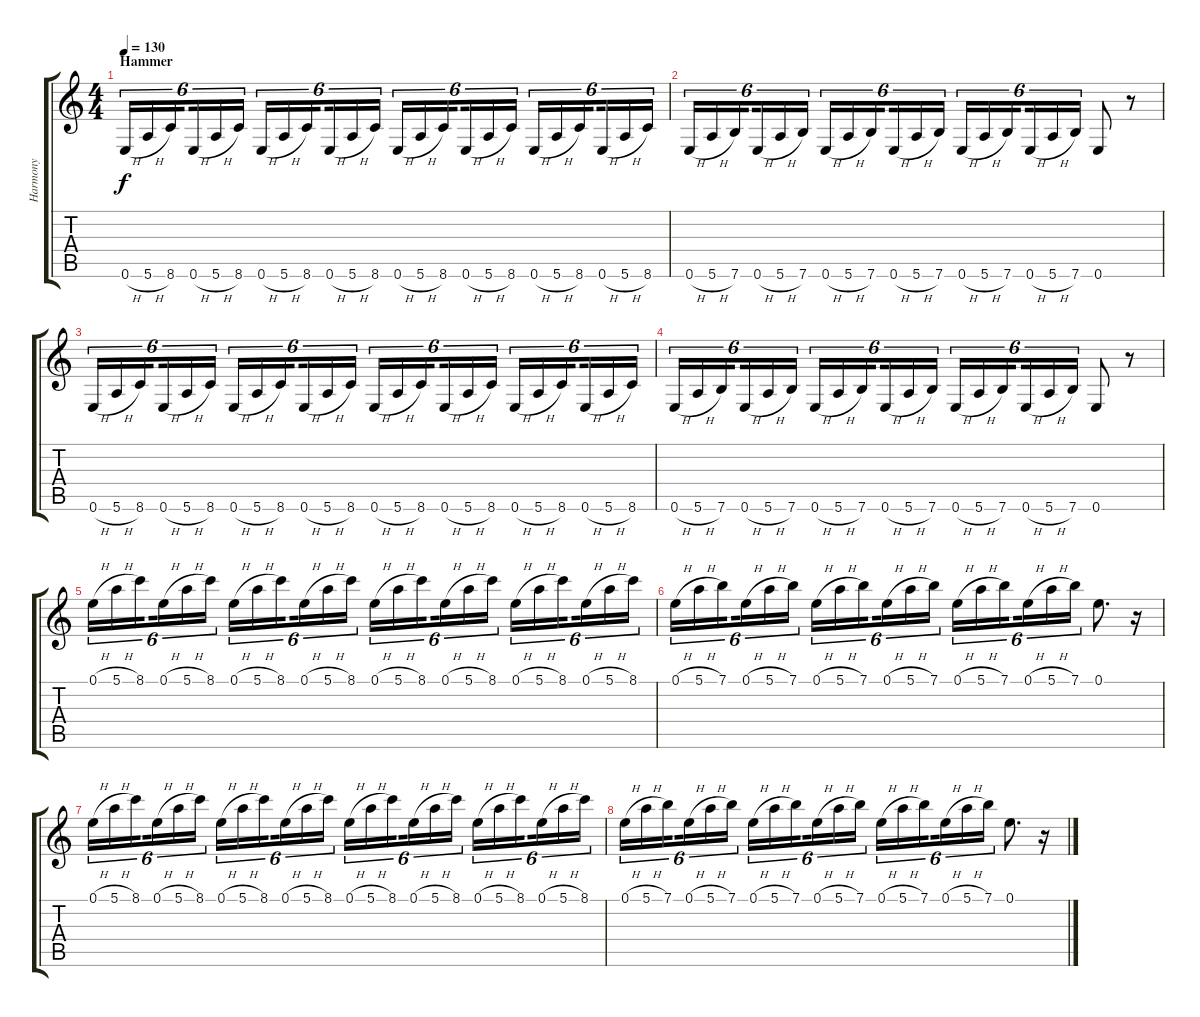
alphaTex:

\track ("Harmony" "Harmony") {instrument distortionguitar}
\staff {score tabs}
\tuning (E4 B3 G3 D3 A2 E2) {hide}
\ts (4 4)
\section ("" "Hammer")
\tempo 130
\clef g2
\ks c
0.6{h}.16{tu (6 4) dy f} 5.6{h}.16{tu (6 4)} 8.6.16{tu (6 4) beam splitsecondary} 0.6{h}.16{tu (6 4)} 5.6{h}.16{tu (6 4)} 8.6.16{tu (6 4)} 0.6{h}.16{tu (6 4)} 5.6{h}.16{tu (6 4)} 8.6.16{tu (6 4) beam splitsecondary} 0.6{h}.16{tu (6 4)} 5.6{h}.16{tu (6 4)} 8.6.16{tu (6 4)} 0.6{h}.16{tu (6 4)} 5.6{h}.16{tu (6 4)} 8.6.16{tu (6 4) beam splitsecondary} 0.6{h}.16{tu (6 4)} 5.6{h}.16{tu (6 4)} 8.6.16{tu (6 4)} 0.6{h}.16{tu (6 4)} 5.6{h}.16{tu (6 4)} 8.6.16{tu (6 4) beam splitsecondary} 0.6{h}.16{tu (6 4)} 5.6{h}.16{tu (6 4)} 8.6.16{tu (6 4)} |
0.6{h}.16{tu (6 4)} 5.6{h}.16{tu (6 4)} 7.6.16{tu (6 4) beam splitsecondary} 0.6{h}.16{tu (6 4)} 5.6{h}.16{tu (6 4)} 7.6.16{tu (6 4)} 0.6{h}.16{tu (6 4)} 5.6{h}.16{tu (6 4)} 7.6.16{tu (6 4) beam splitsecondary} 0.6{h}.16{tu (6 4)} 5.6{h}.16{tu (6 4)} 7.6.16{tu (6 4)} 0.6{h}.16{tu (6 4)} 5.6{h}.16{tu (6 4)} 7.6.16{tu (6 4) beam splitsecondary} 0.6{h}.16{tu (6 4)} 5.6{h}.16{tu (6 4)} 7.6.16{tu (6 4)} 0.6.8 r.8 |
0.6{h}.16{tu (6 4)} 5.6{h}.16{tu (6 4)} 8.6.16{tu (6 4) beam splitsecondary} 0.6{h}.16{tu (6 4)} 5.6{h}.16{tu (6 4)} 8.6.16{tu (6 4)} 0.6{h}.16{tu (6 4)} 5.6{h}.16{tu (6 4)} 8.6.16{tu (6 4) beam splitsecondary} 0.6{h}.16{tu (6 4)} 5.6{h}.16{tu (6 4)} 8.6.16{tu (6 4)} 0.6{h}.16{tu (6 4)} 5.6{h}.16{tu (6 4)} 8.6.16{tu (6 4) beam splitsecondary} 0.6{h}.16{tu (6 4)} 5.6{h}.16{tu (6 4)} 8.6.16{tu (6 4)} 0.6{h}.16{tu (6 4)} 5.6{h}.16{tu (6 4)} 8.6.16{tu (6 4) beam splitsecondary} 0.6{h}.16{tu (6 4)} 5.6{h}.16{tu (6 4)} 8.6.16{tu (6 4)} |
0.6{h}.16{tu (6 4)} 5.6{h}.16{tu (6 4)} 7.6.16{tu (6 4) beam splitsecondary} 0.6{h}.16{tu (6 4)} 5.6{h}.16{tu (6 4)} 7.6.16{tu (6 4)} 0.6{h}.16{tu (6 4)} 5.6{h}.16{tu (6 4)} 7.6.16{tu (6 4) beam splitsecondary} 0.6{h}.16{tu (6 4)} 5.6{h}.16{tu (6 4)} 7.6.16{tu (6 4)} 0.6{h}.16{tu (6 4)} 5.6{h}.16{tu (6 4)} 7.6.16{tu (6 4) beam splitsecondary} 0.6{h}.16{tu (6 4)} 5.6{h}.16{tu (6 4)} 7.6.16{tu (6 4)} 0.6.8 r.8 |
0.1{h}.16{tu (6 4)} 5.1{h}.16{tu (6 4)} 8.1.16{tu (6 4) beam splitsecondary} 0.1{h}.16{tu (6 4)} 5.1{h}.16{tu (6 4)} 8.1.16{tu (6 4)} 0.1{h}.16{tu (6 4)} 5.1{h}.16{tu (6 4)} 8.1.16{tu (6 4) beam splitsecondary} 0.1{h}.16{tu (6 4)} 5.1{h}.16{tu (6 4)} 8.1.16{tu (6 4)} 0.1{h}.16{tu (6 4)} 5.1{h}.16{tu (6 4)} 8.1.16{tu (6 4) beam splitsecondary} 0.1{h}.16{tu (6 4)} 5.1{h}.16{tu (6 4)} 8.1.16{tu (6 4)} 0.1{h}.16{tu (6 4)} 5.1{h}.16{tu (6 4)} 8.1.16{tu (6 4) beam splitsecondary} 0.1{h}.16{tu (6 4)} 5.1{h}.16{tu (6 4)} 8.1.16{tu (6 4)} |
0.1{h}.16{tu (6 4)} 5.1{h}.16{tu (6 4)} 7.1.16{tu (6 4) beam splitsecondary} 0.1{h}.16{tu (6 4)} 5.1{h}.16{tu (6 4)} 7.1.16{tu (6 4)} 0.1{h}.16{tu (6 4)} 5.1{h}.16{tu (6 4)} 7.1.16{tu (6 4) beam splitsecondary} 0.1{h}.16{tu (6 4)} 5.1{h}.16{tu (6 4)} 7.1.16{tu (6 4)} 0.1{h}.16{tu (6 4)} 5.1{h}.16{tu (6 4)} 7.1.16{tu (6 4) beam splitsecondary} 0.1{h}.16{tu (6 4)} 5.1{h}.16{tu (6 4)} 7.1.16{tu (6 4)} 0.1.8{d} r.16 |
0.1{h}.16{tu (6 4)} 5.1{h}.16{tu (6 4)} 8.1.16{tu (6 4) beam splitsecondary} 0.1{h}.16{tu (6 4)} 5.1{h}.16{tu (6 4)} 8.1.16{tu (6 4)} 0.1{h}.16{tu (6 4)} 5.1{h}.16{tu (6 4)} 8.1.16{tu (6 4) beam splitsecondary} 0.1{h}.16{tu (6 4)} 5.1{h}.16{tu (6 4)} 8.1.16{tu (6 4)} 0.1{h}.16{tu (6 4)} 5.1{h}.16{tu (6 4)} 8.1.16{tu (6 4) beam splitsecondary} 0.1{h}.16{tu (6 4)} 5.1{h}.16{tu (6 4)} 8.1.16{tu (6 4)} 0.1{h}.16{tu (6 4)} 5.1{h}.16{tu (6 4)} 8.1.16{tu (6 4) beam splitsecondary} 0.1{h}.16{tu (6 4)} 5.1{h}.16{tu (6 4)} 8.1.16{tu (6 4)} |
0.1{h}.16{tu (6 4)} 5.1{h}.16{tu (6 4)} 7.1.16{tu (6 4) beam splitsecondary} 0.1{h}.16{tu (6 4)} 5.1{h}.16{tu (6 4)} 7.1.16{tu (6 4)} 0.1{h}.16{tu (6 4)} 5.1{h}.16{tu (6 4)} 7.1.16{tu (6 4) beam splitsecondary} 0.1{h}.16{tu (6 4)} 5.1{h}.16{tu (6 4)} 7.1.16{tu (6 4)} 0.1{h}.16{tu (6 4)} 5.1{h}.16{tu (6 4)} 7.1.16{tu (6 4) beam splitsecondary} 0.1{h}.16{tu (6 4)} 5.1{h}.16{tu (6 4)} 7.1.16{tu (6 4)} 0.1.8{d} r.16
